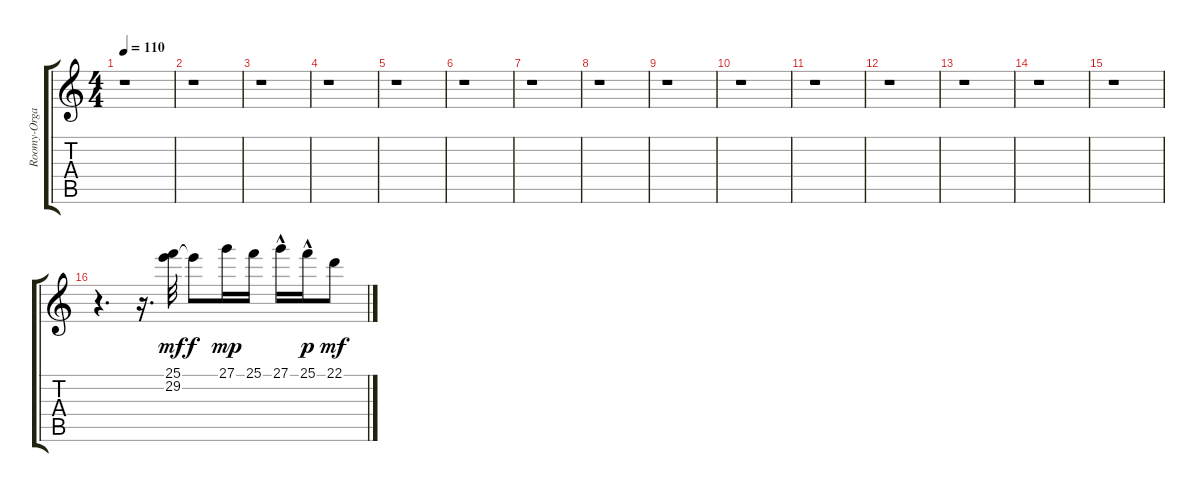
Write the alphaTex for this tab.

\track ("Roomy-Organ" "Roomy-Orga") {instrument percussiveorgan}
\staff {score tabs}
\tuning (E4 B3 G3 D3 A2 E2) {hide}
\ts (4 4)
\tempo 110
\clef g2
\ks c
r.1{dy f} |
r.1 |
r.1 |
r.1 |
r.1 |
r.1 |
r.1 |
r.1 |
r.1 |
r.1 |
r.1 |
r.1 |
r.1 |
r.1 |
r.1 |
r.4{d} r.16{d} (25.1 29.2).32{dy mf} 29.2{t}.8{dy f} 27.1.16{dy mp} 25.1.16 27.1{hac}.16 25.1{hac}.16{dy p} 22.1.8{dy mf}
